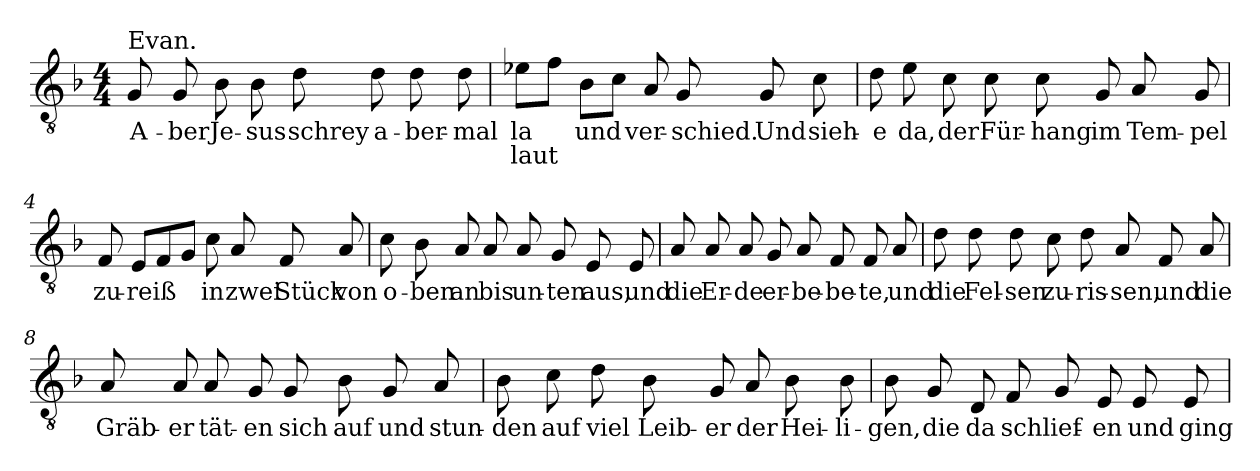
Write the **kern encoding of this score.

**kern	**text	**text
*part1	*part1	*part1
*staff1	*staff1	*staff1
!!LO:PB:g=z
*clefGv2	*	*
*k[b-]	*	*
*F:	*	*
*M4/4	*	*
=1	=1	=1
!LO:TX:a:t=Evan.	!	!
!	!LO:LY:b:color=#000000	!
8Gi/	A-	.
!	!LO:LY:b:color=#000000	!
8Gi/	-ber	.
!	!LO:LY:b:color=#000000	!
8B-i\	Je-	.
!	!LO:LY:b:color=#000000	!
8B-i\	-sus	.
!	!LO:LY:b:color=#000000	!
8di\	schrey	.
!	!LO:LY:b:color=#000000	!
8di\	a-	.
!	!LO:LY:b:color=#000000	!
8di\	-ber-	.
!	!LO:LY:b:color=#000000	!
8di\	-mal	.
=2	=2	=2
!	!LO:LY:b:color=#000000	!LO:LY:b:color=#000000
8e-Xi\L	la	laut
8fi\J	.	.
!	!LO:LY:b:color=#000000	!
8B-i\L	und	.
8ci\J	.	.
!	!LO:LY:b:color=#000000	!
8Ai/	ver-	.
!	!LO:LY:b:color=#000000	!
8Gi/	-schied.	.
!	!LO:LY:b:color=#000000	!
8Gi/	Und	.
!	!LO:LY:b:color=#000000	!
8ci\	sieh-	.
=3	=3	=3
!	!LO:LY:b:color=#000000	!
8di\	-e	.
!	!LO:LY:b:color=#000000	!
8ei\	da,	.
!	!LO:LY:b:color=#000000	!
8ci\	der	.
!	!LO:LY:b:color=#000000	!
8ci\	Für-	.
!	!LO:LY:b:color=#000000	!
8ci\	-hang	.
!	!LO:LY:b:color=#000000	!
8Gi/	im	.
!	!LO:LY:b:color=#000000	!
8Ai/	Tem-	.
!	!LO:LY:b:color=#000000	!
8Gi/	-pel	.
!!LO:LB:g=z
=4	=4	=4
!	!LO:LY:b:color=#000000	!
8Fi/	zu-	.
!	!LO:LY:b:color=#000000	!
8Ei/L	-reiß	.
8Fi/	.	.
8Gi/J	.	.
!	!LO:LY:b:color=#000000	!
8ci\	in	.
!	!LO:LY:b:color=#000000	!
8Ai/	zwei	.
!	!LO:LY:b:color=#000000	!
8Fi/	Stück	.
!	!LO:LY:b:color=#000000	!
8Ai/	von	.
=5	=5	=5
!	!LO:LY:b:color=#000000	!
8ci\	o-	.
!	!LO:LY:b:color=#000000	!
8B-i\	-ben	.
!	!LO:LY:b:color=#000000	!
8Ai/	an	.
!	!LO:LY:b:color=#000000	!
8Ai/	bis	.
!	!LO:LY:b:color=#000000	!
8Ai/	un-	.
!	!LO:LY:b:color=#000000	!
8Gi/	-ten	.
!	!LO:LY:b:color=#000000	!
8Ei/	aus,	.
!	!LO:LY:b:color=#000000	!
8Ei/	und	.
=6	=6	=6
!	!LO:LY:b:color=#000000	!
8Ai/	die	.
!	!LO:LY:b:color=#000000	!
8Ai/	Er-	.
!	!LO:LY:b:color=#000000	!
8Ai/	-de	.
!	!LO:LY:b:color=#000000	!
8Gi/	er-	.
!	!LO:LY:b:color=#000000	!
8Ai/	-be-	.
!	!LO:LY:b:color=#000000	!
8Fi/	-be-	.
!	!LO:LY:b:color=#000000	!
8Fi/	-te,	.
!	!LO:LY:b:color=#000000	!
8Ai/	und	.
=7	=7	=7
!	!LO:LY:b:color=#000000	!
8di\	die	.
!	!LO:LY:b:color=#000000	!
8di\	Fel-	.
!	!LO:LY:b:color=#000000	!
8di\	-sen	.
!	!LO:LY:b:color=#000000	!
8ci\	zu-	.
!	!LO:LY:b:color=#000000	!
8di\	-ris-	.
!	!LO:LY:b:color=#000000	!
8Ai/	-sen,	.
!	!LO:LY:b:color=#000000	!
8Fi/	und	.
!	!LO:LY:b:color=#000000	!
8Ai/	die	.
!!LO:LB:g=z
=8	=8	=8
!	!LO:LY:b:color=#000000	!
8Ai/	Gräb-	.
!	!LO:LY:b:color=#000000	!
8Ai/	-er	.
!	!LO:LY:b:color=#000000	!
8Ai/	tät-	.
!	!LO:LY:b:color=#000000	!
8Gi/	-en	.
!	!LO:LY:b:color=#000000	!
8Gi/	sich	.
!	!LO:LY:b:color=#000000	!
8B-i\	auf	.
!	!LO:LY:b:color=#000000	!
8Gi/	und	.
!	!LO:LY:b:color=#000000	!
8Ai/	stun-	.
=9	=9	=9
!	!LO:LY:b:color=#000000	!
8B-i\	-den	.
!	!LO:LY:b:color=#000000	!
8ci\	auf	.
!	!LO:LY:b:color=#000000	!
8di\	viel	.
!	!LO:LY:b:color=#000000	!
8B-i\	Leib-	.
!	!LO:LY:b:color=#000000	!
8Gi/	-er	.
!	!LO:LY:b:color=#000000	!
8Ai/	der	.
!	!LO:LY:b:color=#000000	!
8B-i\	Hei-	.
!	!LO:LY:b:color=#000000	!
8B-i\	-li-	.
=10	=10	=10
!	!LO:LY:b:color=#000000	!
8B-i\	-gen,	.
!	!LO:LY:b:color=#000000	!
8Gi/	die	.
!	!LO:LY:b:color=#000000	!
8Di/	da	.
!	!LO:LY:b:color=#000000	!
8Fi/	schlief-	.
8Gi/	.	.
!	!LO:LY:b:color=#000000	!
8Ei/	-en	.
!	!LO:LY:b:color=#000000	!
8Ei/	und	.
!	!LO:LY:b:color=#000000	!
8Ei/	ging-	.
=	=	=
*-	*-	*-
